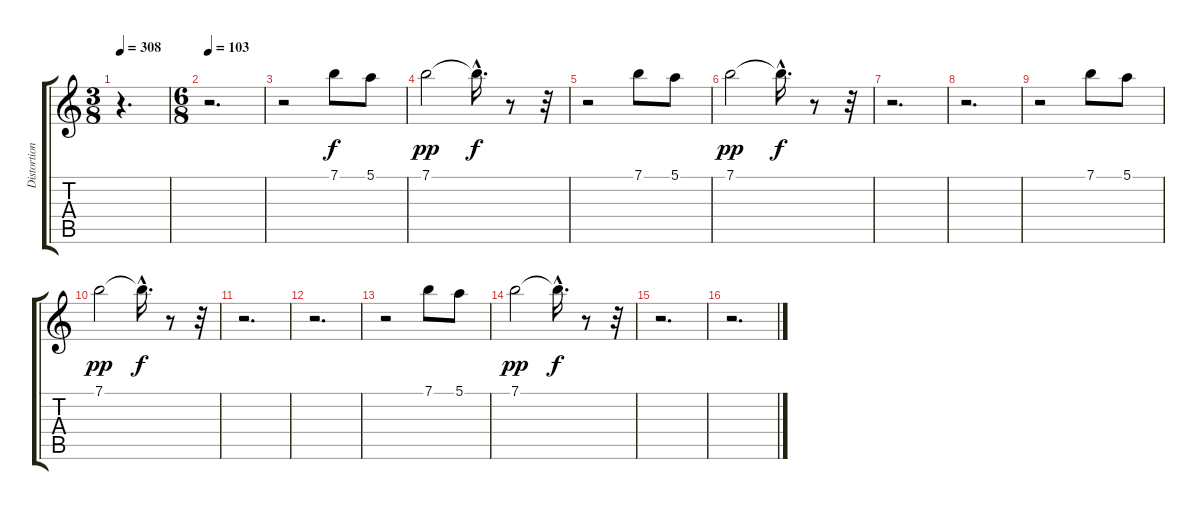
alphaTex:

\track ("Distortion" "Distortion") {instrument distortionguitar}
\staff {score tabs}
\tuning (E4 B3 G3 D3 A2 E2) {hide}
\ts (3 8)
\tempo 308
\clef g2
\ks c
r.4{d dy f instrument distortionguitar} |
\ts (6 8)
\tempo 103
r.2{d} |
r.2 7.1.8 5.1.8 |
7.1.2{dy pp} 7.1{hac t}.16{d dy f} r.8 r.32 |
r.2 7.1.8 5.1.8 |
7.1.2{dy pp} 7.1{hac t}.16{d dy f} r.8 r.32 |
r.2{d} |
r.2{d} |
r.2 7.1.8 5.1.8 |
7.1.2{dy pp} 7.1{hac t}.16{d dy f} r.8 r.32 |
r.2{d} |
r.2{d} |
r.2 7.1.8 5.1.8 |
7.1.2{dy pp} 7.1{hac t}.16{d dy f} r.8 r.32 |
r.2{d} |
r.2{d}
